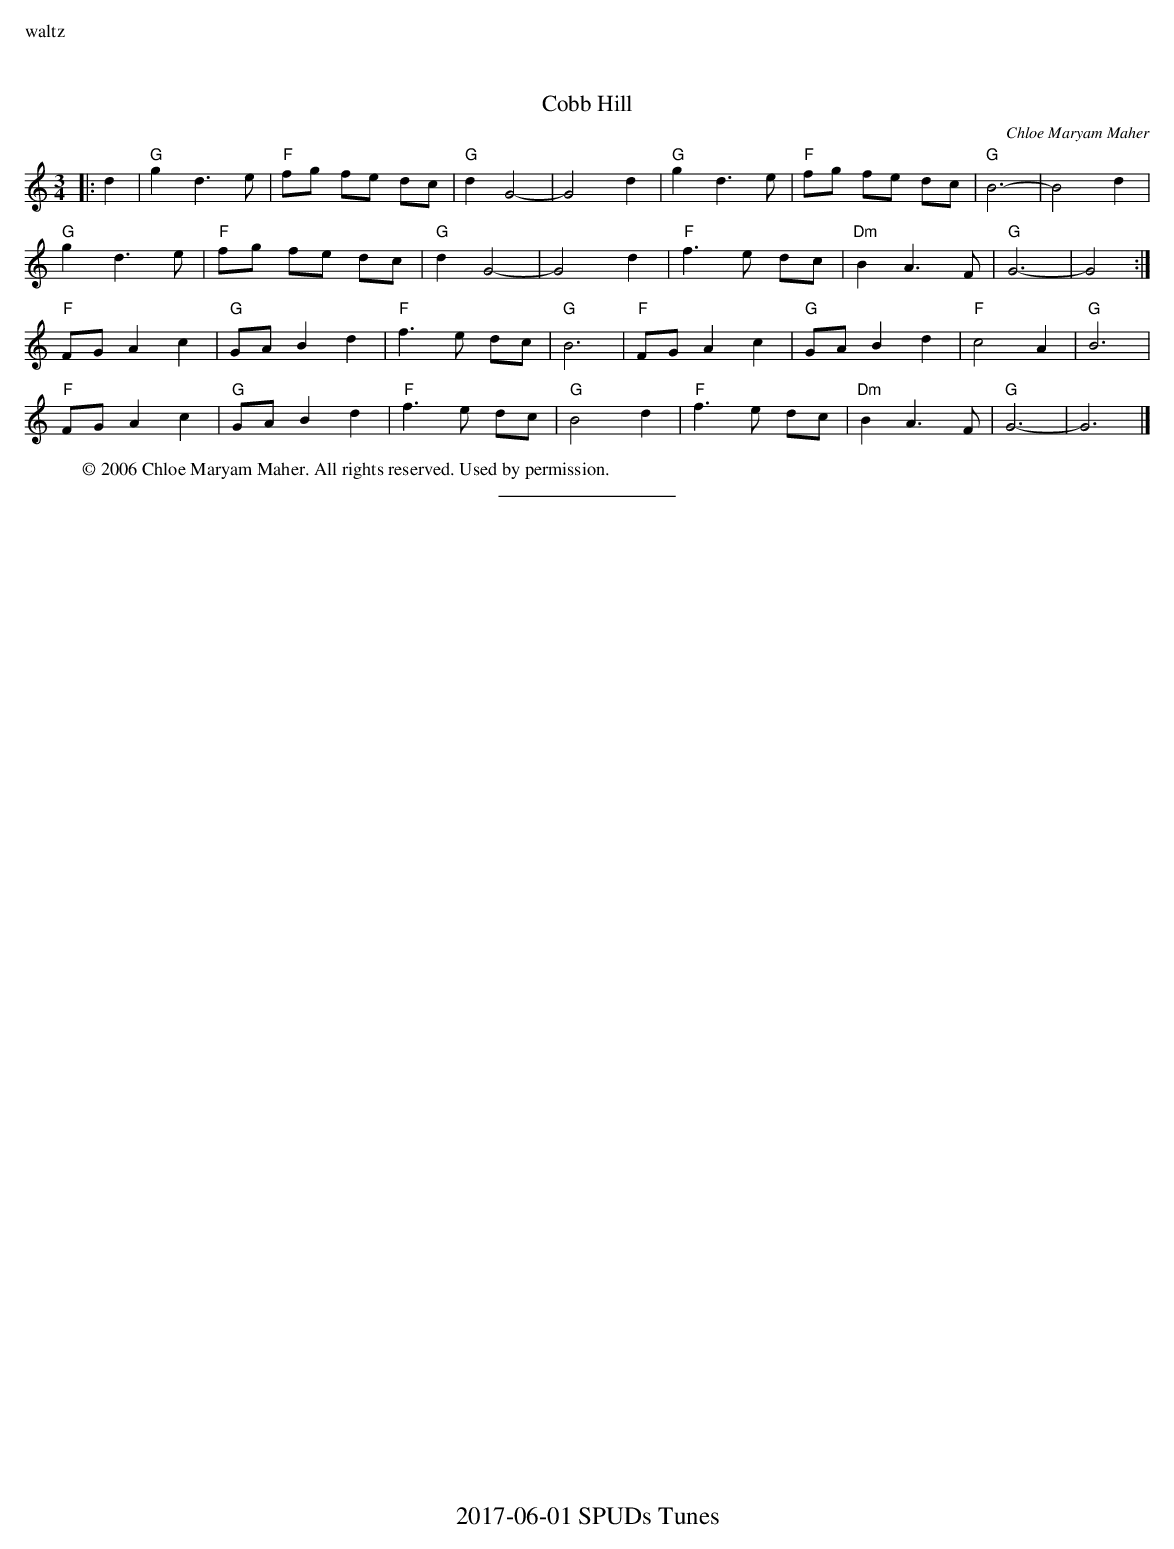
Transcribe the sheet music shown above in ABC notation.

X:1
%%text waltz
T:Cobb Hill
M:3/4
C:Chloe Maryam Maher
L:1/4
K:Gmix
|:d| "G" gd>e| "F" f/g/ f/e/ d/c/ | "G" dG2-|G2d| "G" gd>e | "F" f/g/ f/e/ d/c/| "G" B3-|B2d|
"G" gd>e| "F" f/g/ f/e/ d/c/ | "G" dG2-|G2d| "F" f>e d/c/|"Dm"BA>F| "G" G3-|G2:|
"F" F/G/Ac| "G" G/A/Bd| "F" f>e d/c/| "G" B3| "F" F/G/Ac| "G" G/A/Bd| "F" c2A| "G" B3|
"F" F/G/Ac | "G" G/A/Bd| "F" f>e d/c/| "G" B2d| "F" f>e d/c/|"Dm"BA>F| "G" G3-|G3|]
W: © 2006 Chloe Maryam Maher. All rights reserved. Used by permission.
